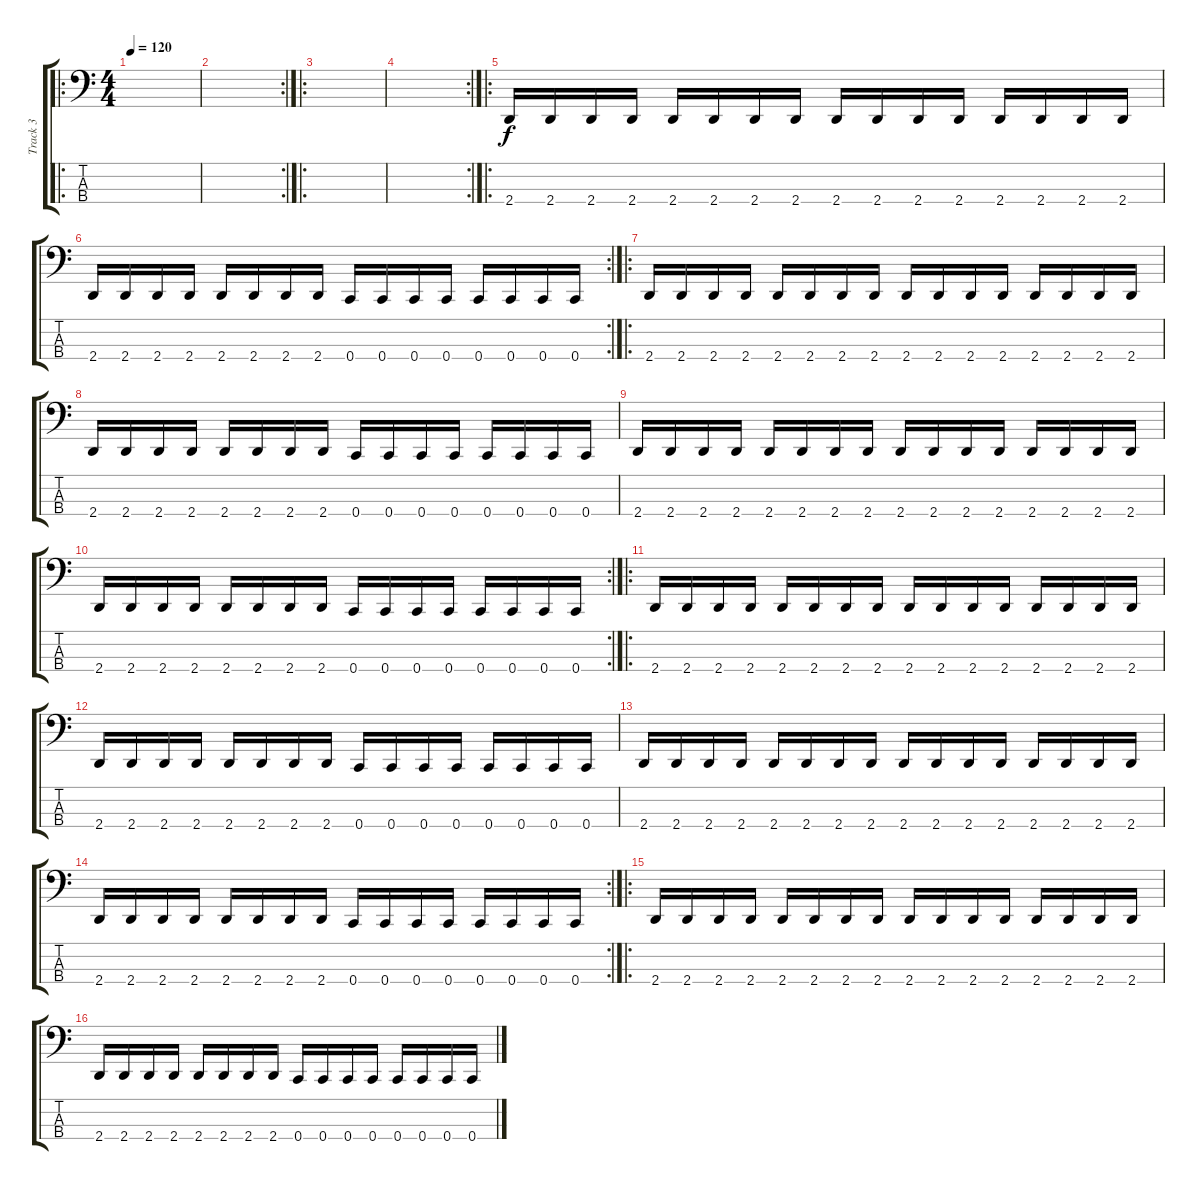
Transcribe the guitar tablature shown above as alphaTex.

\track ("Track 3" "Track 3") {instrument electricbasspick}
\staff {score tabs}
\tuning (G2 D2 A1 C1) {hide}
\ro
\ts (4 4)
\tempo 120
\clef f4
\ks c
|
\rc 2
|
\ro
|
\rc 2
|
\ro
2.4.16 2.4.16 2.4.16 2.4.16 2.4.16 2.4.16 2.4.16 2.4.16 2.4.16 2.4.16 2.4.16 2.4.16 2.4.16 2.4.16 2.4.16 2.4.16 |
\rc 2
2.4.16 2.4.16 2.4.16 2.4.16 2.4.16 2.4.16 2.4.16 2.4.16 0.4.16 0.4.16 0.4.16 0.4.16 0.4.16 0.4.16 0.4.16 0.4.16 |
\ro
2.4.16 2.4.16 2.4.16 2.4.16 2.4.16 2.4.16 2.4.16 2.4.16 2.4.16 2.4.16 2.4.16 2.4.16 2.4.16 2.4.16 2.4.16 2.4.16 |
2.4.16 2.4.16 2.4.16 2.4.16 2.4.16 2.4.16 2.4.16 2.4.16 0.4.16 0.4.16 0.4.16 0.4.16 0.4.16 0.4.16 0.4.16 0.4.16 |
2.4.16 2.4.16 2.4.16 2.4.16 2.4.16 2.4.16 2.4.16 2.4.16 2.4.16 2.4.16 2.4.16 2.4.16 2.4.16 2.4.16 2.4.16 2.4.16 |
\rc 2
2.4.16 2.4.16 2.4.16 2.4.16 2.4.16 2.4.16 2.4.16 2.4.16 0.4.16 0.4.16 0.4.16 0.4.16 0.4.16 0.4.16 0.4.16 0.4.16 |
\ro
2.4.16 2.4.16 2.4.16 2.4.16 2.4.16 2.4.16 2.4.16 2.4.16 2.4.16 2.4.16 2.4.16 2.4.16 2.4.16 2.4.16 2.4.16 2.4.16 |
2.4.16 2.4.16 2.4.16 2.4.16 2.4.16 2.4.16 2.4.16 2.4.16 0.4.16 0.4.16 0.4.16 0.4.16 0.4.16 0.4.16 0.4.16 0.4.16 |
2.4.16 2.4.16 2.4.16 2.4.16 2.4.16 2.4.16 2.4.16 2.4.16 2.4.16 2.4.16 2.4.16 2.4.16 2.4.16 2.4.16 2.4.16 2.4.16 |
\rc 2
2.4.16 2.4.16 2.4.16 2.4.16 2.4.16 2.4.16 2.4.16 2.4.16 0.4.16 0.4.16 0.4.16 0.4.16 0.4.16 0.4.16 0.4.16 0.4.16 |
\ro
2.4.16 2.4.16 2.4.16 2.4.16 2.4.16 2.4.16 2.4.16 2.4.16 2.4.16 2.4.16 2.4.16 2.4.16 2.4.16 2.4.16 2.4.16 2.4.16 |
2.4.16 2.4.16 2.4.16 2.4.16 2.4.16 2.4.16 2.4.16 2.4.16 0.4.16 0.4.16 0.4.16 0.4.16 0.4.16 0.4.16 0.4.16 0.4.16
